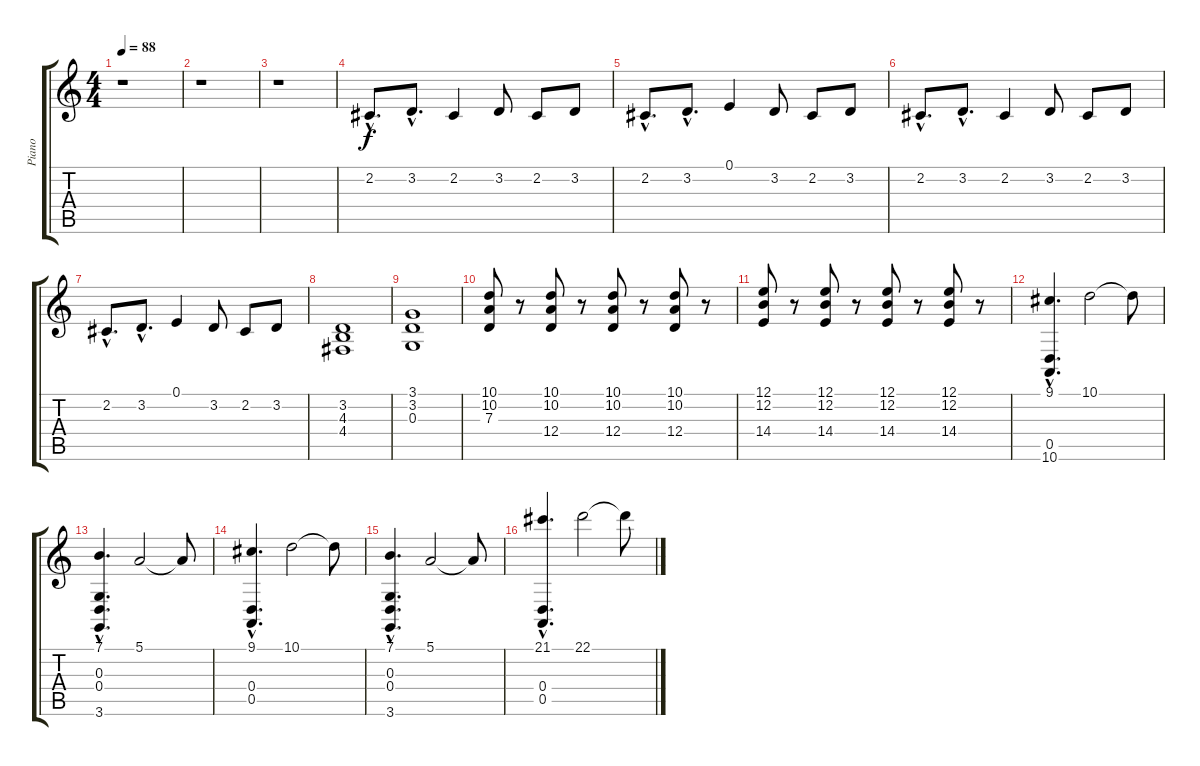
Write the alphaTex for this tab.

\track ("Piano" "Piano") {instrument stringensemble1}
\staff {score tabs}
\tuning (E4 B3 G3 D3 A2 E2) {hide}
\ts (4 4)
\tempo 88
\clef g2
\ks c
r.1{dy f} |
r.1 |
r.1 |
2.2{hac}.8{d} 3.2{hac}.8{d} 2.2.4 3.2.8 2.2.8 3.2.8 |
2.2{hac}.8{d} 3.2{hac}.8{d} 0.1.4 3.2.8 2.2.8 3.2.8 |
2.2{hac}.8{d} 3.2{hac}.8{d} 2.2.4 3.2.8 2.2.8 3.2.8 |
2.2{hac}.8{d} 3.2{hac}.8{d} 0.1.4 3.2.8 2.2.8 3.2.8 |
(3.2 4.3 4.4).1 |
(3.1 3.2 0.3).1 |
(10.1 10.2 7.3).8 r.8 (10.1 10.2 12.4).8 r.8 (10.1 10.2 12.4).8 r.8 (10.1 10.2 12.4).8 r.8 |
(12.1 12.2 14.4).8 r.8 (12.1 12.2 14.4).8 r.8 (12.1 12.2 14.4).8 r.8 (12.1 12.2 14.4).8 r.8 |
(9.1{hac} 0.5 10.6).4{d instrument stringensemble1} 10.1.2 10.1{t}.8 |
(7.1{hac} 0.3 0.4 3.6).4{d} 5.1.2 5.1{t}.8 |
(9.1{hac} 0.4 0.5).4{d} 10.1.2 10.1{t}.8 |
(7.1{hac} 0.3 0.4 3.6).4{d} 5.1.2 5.1{t}.8 |
(21.1{hac} 0.4 0.5).4{d} 22.1.2 22.1{t}.8
